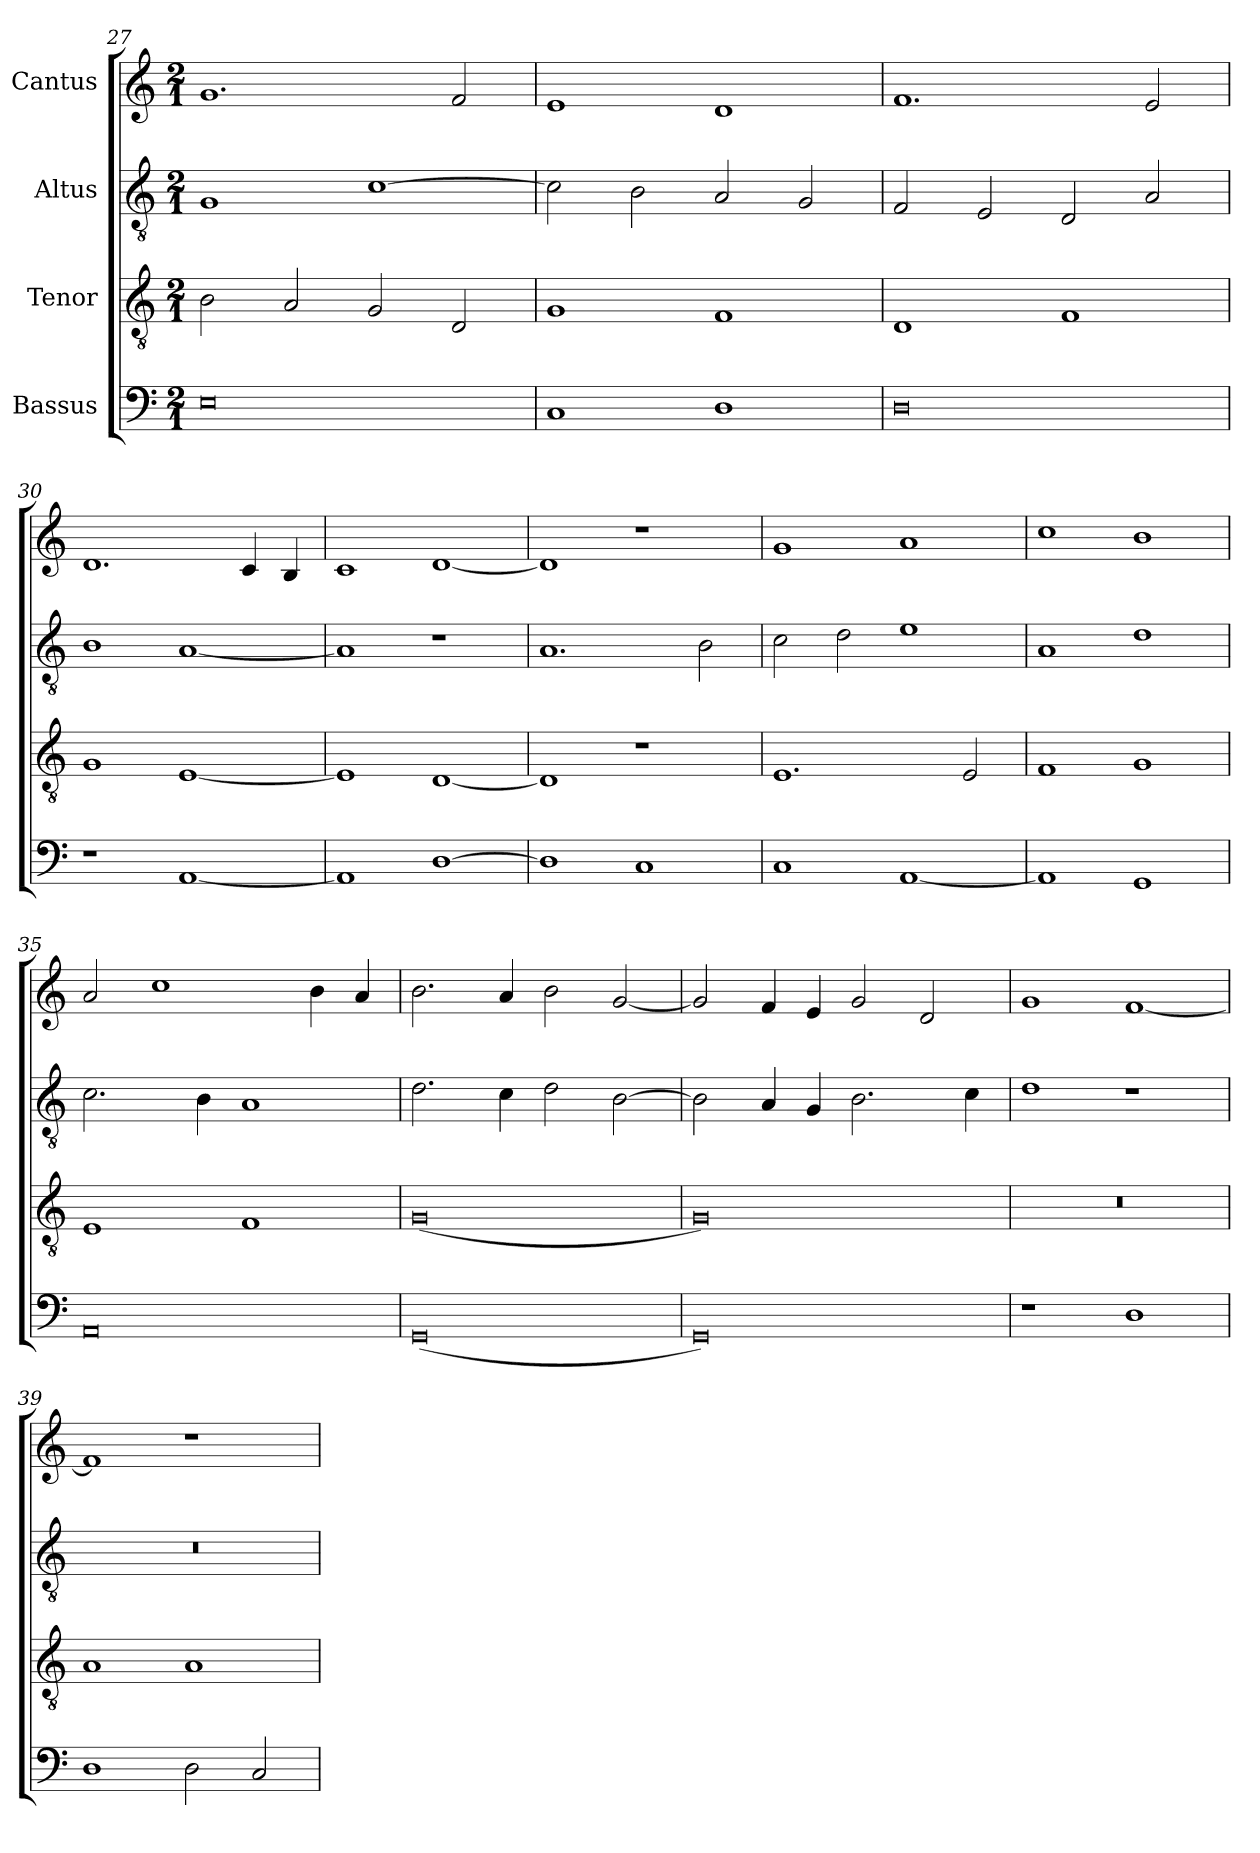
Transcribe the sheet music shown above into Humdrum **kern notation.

**kern	**kern	**kern	**kern
*part4	*part3	*part2	*part1
*staff4	*staff3	*staff2	*staff1
*I"Bassus	*I"Tenor	*I"Altus	*I"Cantus
*clefF4	*clefGv2	*clefGv2	*clefG2
*	*ITrd7c12	*ITrd7c12	*
*k[]	*k[]	*k[]	*k[]
*C:	*C:	*C:	*C:
*M2/1	*M2/1	*M2/1	*M2/1
=27	=27	=27	=27
0Ei	2BBi\	1GGi	1.gi
.	2AAi/	.	.
.	2GGi/	[>1Ci	.
.	2DDi/	.	2fi/
!!LO:LB:g=z
=28	=28	=28	=28
1Ci	1GGi	2Ci\]	1ei
.	.	2BBi\	.
1Di	1FFi	2AAi/	1di
.	.	2GGi/	.
=29	=29	=29	=29
0Di	1DDi	2FFi/	1.fi
.	.	2EEi/	.
.	1FFi	2DDi/	.
.	.	2AAi/	2ei/
=30	=30	=30	=30
1r	1GGi	1BBi	1.di
[<1AAi	[<1EEi	[<1AAi	.
.	.	.	4ci/
.	.	.	4Bi/
=31	=31	=31	=31
1AAi]	1EEi]	1AAi]	1ci
[>1Di	[<1DDi	1r	[<1di
=32	=32	=32	=32
1Di]	1DDi]	1.AAi	1di]
1Ci	1r	.	1r
.	.	2BBi\	.
=33	=33	=33	=33
1Ci	1.EEi	2Ci\	1gi
.	.	2Di\	.
[<1AAi	.	1Ei	1ai
.	2EEi/	.	.
!!LO:PB:g=z
=34	=34	=34	=34
1AAi]	1FFi	1AAi	1cci
1GGi	1GGi	1Di	1bi
=35	=35	=35	=35
0AAi	1EEi	2.Ci\	2ai/
.	.	.	1cci
.	.	4BBi\	.
.	1FFi	1AAi	.
.	.	.	4bi\
.	.	.	4ai/
=36	=36	=36	=36
(0GGi	(0GGi	2.Di\	2.bi\
.	.	4Ci\	4ai/
.	.	2Di\	2bi\
.	.	[>2BBi\	[<2gi/
=37	=37	=37	=37
0GGi)	0GGi)	2BBi\]	2gi/]
.	.	4AAi/	4fi/
.	.	4GGi/	4ei/
.	.	2.BBi\	2gi/
.	.	.	2di/
.	.	4Ci\	.
=38	=38	=38	=38
!	!LO:N:vis=1	!	!
1r	0r	1Di	1gi
1Di	.	1r	[<1fi
=39	=39	=39	=39
!	!	!LO:N:vis=1	!
1Di	1AAi	0r	1fi]
2Di\	1AAi	.	1r
2Ci/	.	.	.
=	=	=	=
*-	*-	*-	*-
